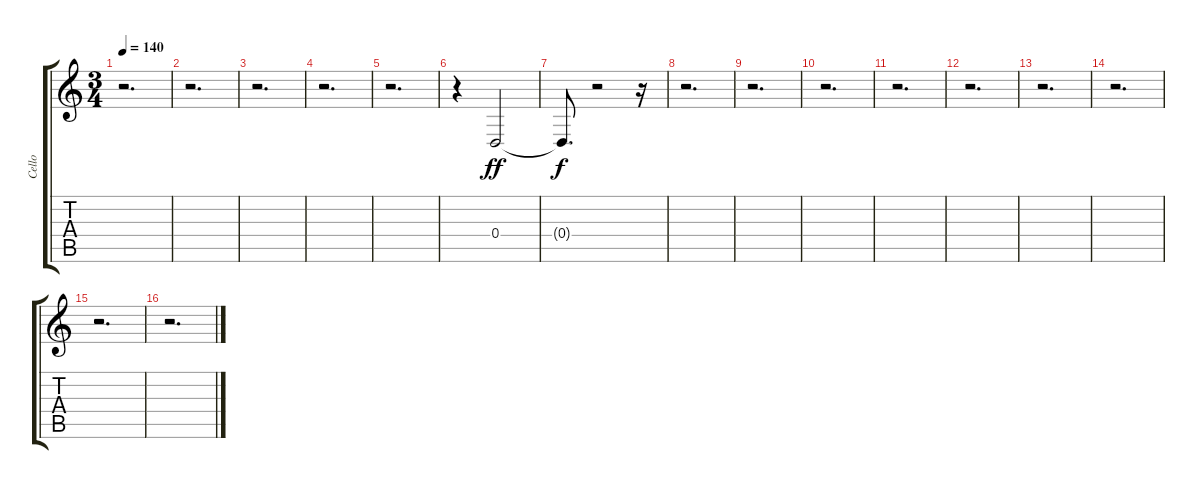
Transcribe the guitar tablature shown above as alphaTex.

\track ("Cello" "Cello") {instrument cello}
\staff {score tabs}
\tuning (E4 B3 G3 D3 A2 E2) {hide}
\ts (3 4)
\tempo 140
\clef g2
\ks c
r.2{d dy f} |
r.2{d} |
r.2{d} |
r.2{d} |
r.2{d} |
r.4 0.4.2{dy ff} |
0.4{t}.8{d dy f} r.2 r.16 |
r.2{d} |
r.2{d} |
r.2{d} |
r.2{d} |
r.2{d} |
r.2{d} |
r.2{d} |
r.2{d} |
r.2{d}
